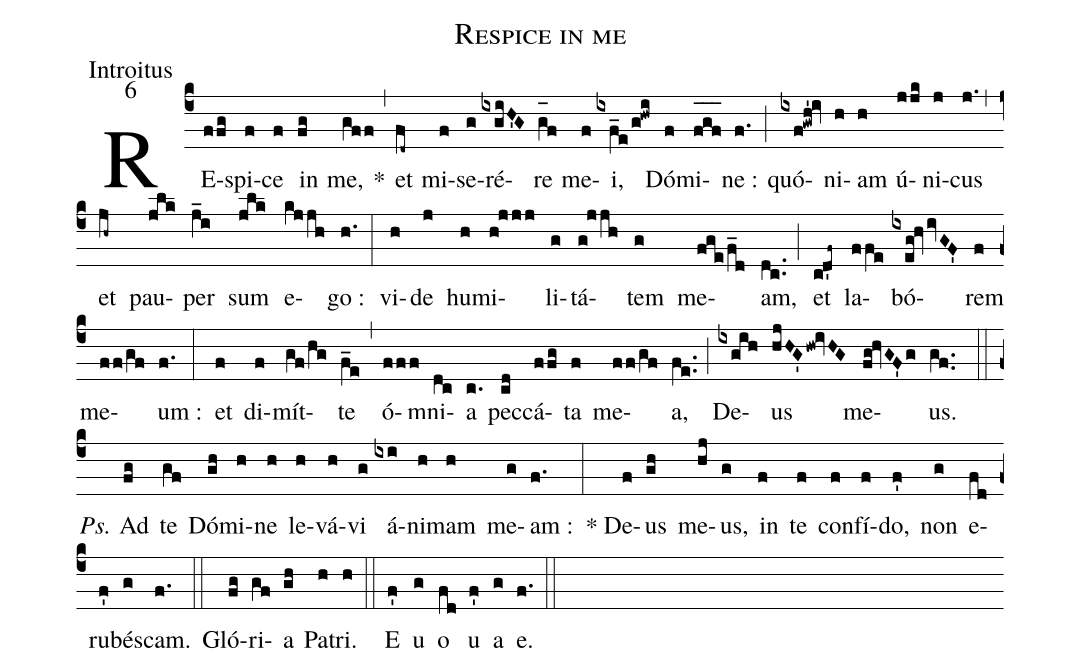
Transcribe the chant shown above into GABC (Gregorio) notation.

name:Respice in me;
office-part:Introitus;
mode:6;
%%
(c4) RE(ffg)spi(f)ce(f) in(fg) me,(gff) *(,) et(fd~) mi(f)se(g)ré(ixgiH'G)re(g_[oh:h]f) me(f)i,(ixf_e/g!hwi) Dó(f)mi(f_[oh:h]g_[oh:h]f_[oh:h])ne :(f.) (;) quó(ixf!gwh'!iv)ni(h)am(h) ú(jjk)ni(j)cus(j.) (,) et(jh~) pau(jlk)per(j_i) sum(jlk) e(kjjh)go :(h.) (:) vi(h)de(j) hu(h)mi(h!jjj)li(g)tá(g!jjh)tem(g) me(fge/f_d)am,(dc..) (;) et(cd'f~) la(ffe)bó(ixeg!hvivGF')rem(f) me(ff/gf)um :(f.) (:) et(f) di(f)mít(gf/hg)te(f_e) (,) ó(fff)mni(dc)a(c.) pec(cd)cá(ffg)ta(f) me(ff/gf)a,(fe..) (;) De(ixgih)us(hjHG'hw!ivHG) me(fg!hvGF'g)us.(gf..) (::) <i>Ps.</i> Ad(fg) te(gf) Dó(gh)mi(h)ne(h) le(h)vá(h)vi(g) á(ixi)ni(h)mam(h) me(g)am :(f.) (:) * De(f)us(gh) me(hj)us,(g) in(f) te(f) con(f)fí(f)do,(f') non(g) e(fd)ru(f')bé(g)scam.(f.) (::) Gló(fg)ri(gf)a(gh) Pa(h)tri.(h) (::) <eu>E(f') u(g) o(fd) u(f') a(g) e.</eu>(f.) (::)
